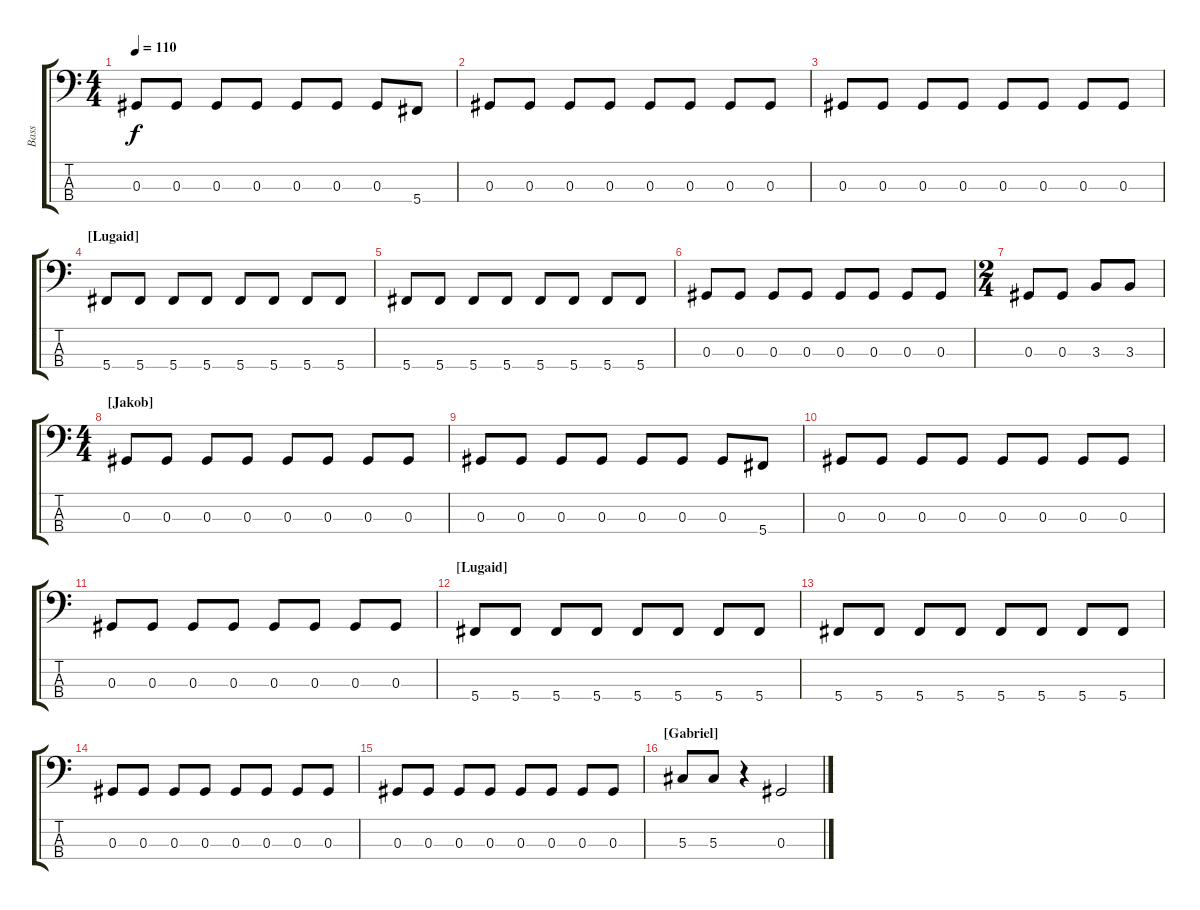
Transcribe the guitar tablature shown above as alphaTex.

\track ("Bass" "Bass") {instrument electricbassfinger}
\staff {score tabs}
\tuning (Gb2 Db2 Ab1 Db1) {hide}
\ts (4 4)
\tempo 110
\clef f4
\ks c
0.3.8{dy f} 0.3.8 0.3.8 0.3.8 0.3.8 0.3.8 0.3.8 5.4.8 |
0.3.8 0.3.8 0.3.8 0.3.8 0.3.8 0.3.8 0.3.8 0.3.8 |
0.3.8 0.3.8 0.3.8 0.3.8 0.3.8 0.3.8 0.3.8 0.3.8 |
\section ("" "[Lugaid]")
5.4.8 5.4.8 5.4.8 5.4.8 5.4.8 5.4.8 5.4.8 5.4.8 |
5.4.8 5.4.8 5.4.8 5.4.8 5.4.8 5.4.8 5.4.8 5.4.8 |
0.3.8 0.3.8 0.3.8 0.3.8 0.3.8 0.3.8 0.3.8 0.3.8 |
\ts (2 4)
0.3.8 0.3.8 3.3.8 3.3.8 |
\ts (4 4)
\section ("" "[Jakob]")
0.3.8 0.3.8 0.3.8 0.3.8 0.3.8 0.3.8 0.3.8 0.3.8 |
0.3.8 0.3.8 0.3.8 0.3.8 0.3.8 0.3.8 0.3.8 5.4.8 |
0.3.8 0.3.8 0.3.8 0.3.8 0.3.8 0.3.8 0.3.8 0.3.8 |
0.3.8 0.3.8 0.3.8 0.3.8 0.3.8 0.3.8 0.3.8 0.3.8 |
\section ("" "[Lugaid]")
5.4.8 5.4.8 5.4.8 5.4.8 5.4.8 5.4.8 5.4.8 5.4.8 |
5.4.8 5.4.8 5.4.8 5.4.8 5.4.8 5.4.8 5.4.8 5.4.8 |
0.3.8 0.3.8 0.3.8 0.3.8 0.3.8 0.3.8 0.3.8 0.3.8 |
0.3.8 0.3.8 0.3.8 0.3.8 0.3.8 0.3.8 0.3.8 0.3.8 |
\section ("" "[Gabriel]")
5.3.8 5.3.8 r.4 0.3.2
